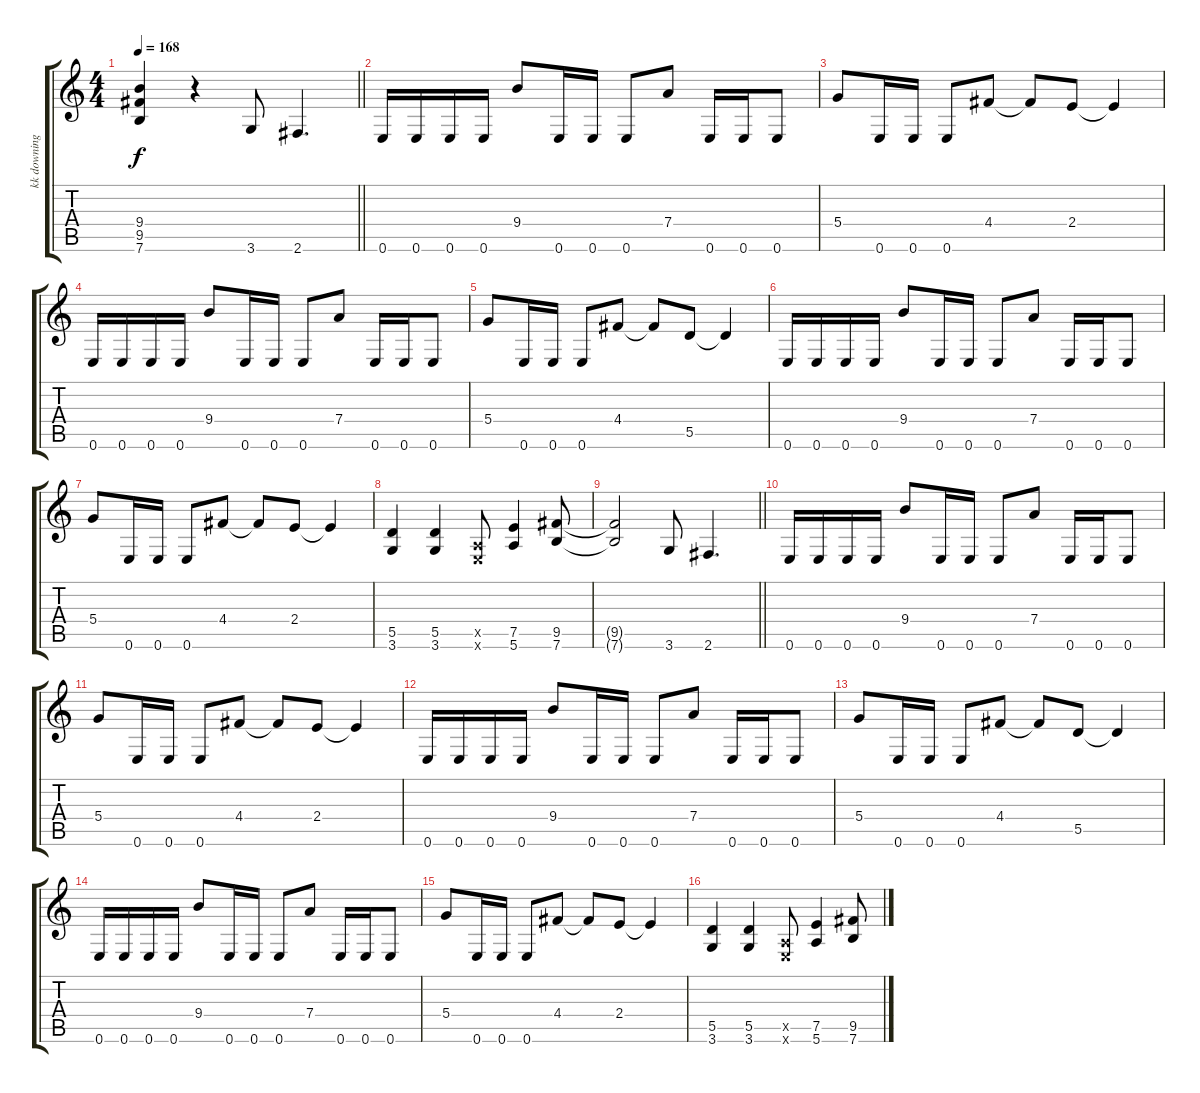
\track ("kk downing" "kk downing") {instrument distortionguitar}
\staff {score tabs}
\tuning (E4 B3 G3 D3 A2 E2) {hide}
\ts (4 4)
\tempo 168
\clef g2
\barLineRight lightlight
\ks c
(9.4{t} 9.5{t} 7.6{t}).4{dy f} r.4 3.6.8 2.6.4{d} |
0.6.16 0.6.16 0.6.16 0.6.16 9.4.8 0.6.16 0.6.16 0.6.8 7.4.8 0.6.16 0.6.16 0.6.8 |
5.4.8 0.6.16 0.6.16 0.6.8 4.4.8 4.4{t}.8 2.4.8 2.4{t}.4 |
0.6.16 0.6.16 0.6.16 0.6.16 9.4.8 0.6.16 0.6.16 0.6.8 7.4.8 0.6.16 0.6.16 0.6.8 |
5.4.8 0.6.16 0.6.16 0.6.8 4.4.8 4.4{t}.8 5.5.8 5.5{t}.4 |
0.6.16 0.6.16 0.6.16 0.6.16 9.4.8 0.6.16 0.6.16 0.6.8 7.4.8 0.6.16 0.6.16 0.6.8 |
5.4.8 0.6.16 0.6.16 0.6.8 4.4.8 4.4{t}.8 2.4.8 2.4{t}.4 |
(5.5 3.6).4 (5.5 3.6).4 (0.5{x} 0.6{x}).8 (7.5 5.6).4 (9.5 7.6).8 |
\barLineRight lightlight
(9.5{t} 7.6{t}).2 3.6.8 2.6.4{d} |
0.6.16 0.6.16 0.6.16 0.6.16 9.4.8 0.6.16 0.6.16 0.6.8 7.4.8 0.6.16 0.6.16 0.6.8 |
5.4.8 0.6.16 0.6.16 0.6.8 4.4.8 4.4{t}.8 2.4.8 2.4{t}.4 |
0.6.16 0.6.16 0.6.16 0.6.16 9.4.8 0.6.16 0.6.16 0.6.8 7.4.8 0.6.16 0.6.16 0.6.8 |
5.4.8 0.6.16 0.6.16 0.6.8 4.4.8 4.4{t}.8 5.5.8 5.5{t}.4 |
0.6.16 0.6.16 0.6.16 0.6.16 9.4.8 0.6.16 0.6.16 0.6.8 7.4.8 0.6.16 0.6.16 0.6.8 |
5.4.8 0.6.16 0.6.16 0.6.8 4.4.8 4.4{t}.8 2.4.8 2.4{t}.4 |
(5.5 3.6).4 (5.5 3.6).4 (0.5{x} 0.6{x}).8 (7.5 5.6).4 (9.5 7.6).8
